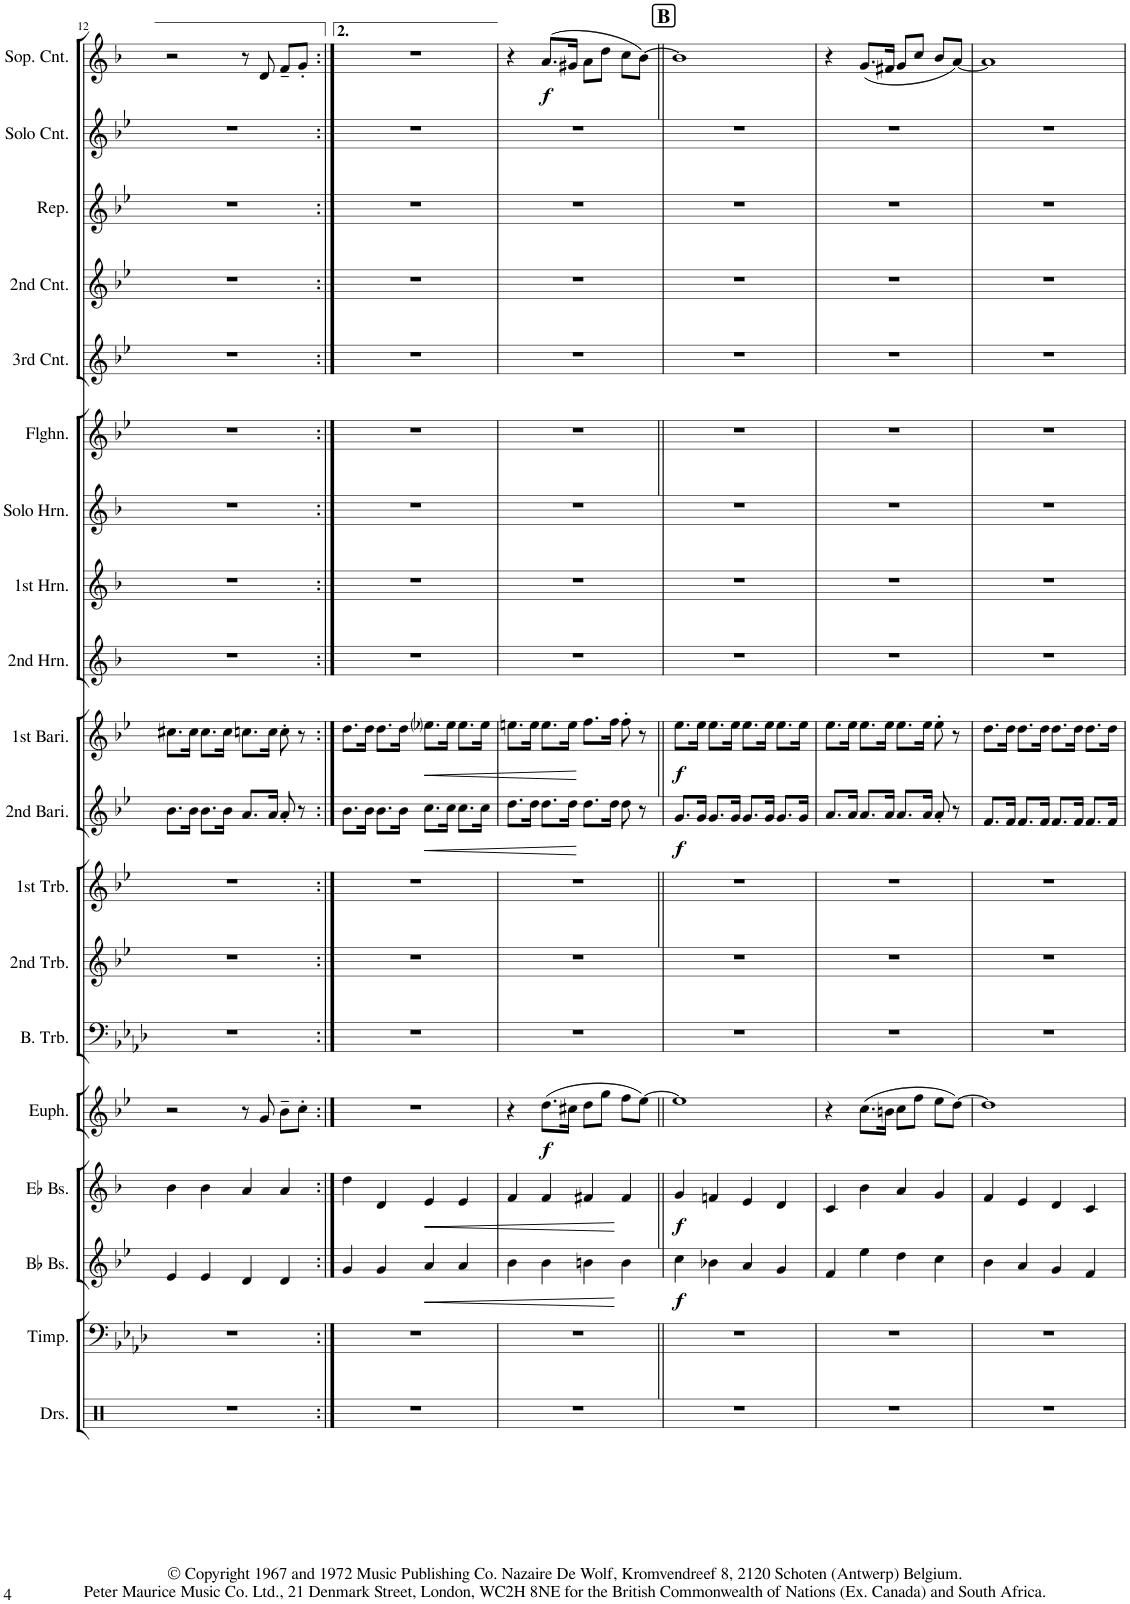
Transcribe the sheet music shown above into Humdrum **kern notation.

**kern	**kern	**kern	**dynam	**kern	**dynam	**kern	**dynam	**kern	**kern	**kern	**kern	**dynam	**kern	**dynam	**kern	**kern	**kern	**kern	**kern	**kern	**kern	**kern	**kern	**dynam
*part19	*part18	*part17	*part17	*part16	*part16	*part15	*part15	*part14	*part13	*part12	*part11	*part11	*part10	*part10	*part9	*part8	*part7	*part6	*part5	*part4	*part3	*part2	*part1	*part1
*staff19	*staff18	*staff17	*staff17	*staff16	*staff16	*staff15	*staff15	*staff14	*staff13	*staff12	*staff11	*staff11	*staff10	*staff10	*staff9	*staff8	*staff7	*staff6	*staff5	*staff4	*staff3	*staff2	*staff1	*staff1
*I"Drumset	*I"Timpani	*I"Bb Bass	*	*I"Eb Bass	*	*I"Euphonium	*	*I"Bass Trombone	*I"2nd Trombone	*I"1st Trombone	*I"2nd Baritone	*	*I"1st Baritone	*	*I"2nd Horn	*I"1st Horn	*I"Solo Horn	*I"Flugelhorn	*I"3rd Cornet	*I"2nd Cornet	*I"Repiano	*I"Solo Cornet	*I"Soprano Cornet	*
*I'Drs.	*I'Timp.	*I'Bb Bs.	*	*I'Eb Bs.	*	*I'Euph.	*	*I'B. Trb.	*I'2nd Trb.	*I'1st Trb.	*I'2nd Bari.	*	*I'1st Bari.	*	*I'2nd Hrn.	*I'1st Hrn.	*I'Solo Hrn.	*I'Flghn.	*I'3rd Cnt.	*I'2nd Cnt.	*I'Rep.	*I'Solo Cnt.	*I'Sop. Cnt.	*
!!LO:PB:g=z
*clefX	*clefF4	*clefG2	*	*clefG2	*	*clefG2	*	*clefF4	*clefG2	*clefG2	*clefG2	*	*clefG2	*	*clefG2	*clefG2	*clefG2	*clefG2	*clefG2	*clefG2	*clefG2	*clefG2	*clefG2	*
*	*	*Trd15c26	*	*Trd12c21	*	*Trd8c14	*	*Trd7c12	*Trd1c2	*Trd1c2	*Trd1c2	*	*Trd1c2	*	*Trd5c9	*Trd5c9	*Trd5c9	*Trd1c2	*Trd1c2	*Trd1c2	*Trd1c2	*Trd1c2	*Trd-2c-3	*
*k[]	*k[b-e-a-d-]	*k[b-e-]	*	*k[b-]	*	*k[b-e-]	*	*k[b-e-a-d-]	*k[b-e-]	*k[b-e-]	*k[b-e-]	*	*k[b-e-]	*	*k[b-]	*k[b-]	*k[b-]	*k[b-e-]	*k[b-e-]	*k[b-e-]	*k[b-e-]	*k[b-e-]	*k[b-]	*
*M2/2	*M2/2	*M2/2	*	*M2/2	*	*M2/2	*	*M2/2	*M2/2	*M2/2	*M2/2	*	*M2/2	*	*M2/2	*M2/2	*M2/2	*M2/2	*M2/2	*M2/2	*M2/2	*M2/2	*M2/2	*
*met(c|)	*met(c|)	*met(c|)	*	*met(c|)	*	*met(c|)	*	*met(c|)	*met(c|)	*met(c|)	*met(c|)	*	*met(c|)	*	*met(c|)	*met(c|)	*met(c|)	*met(c|)	*met(c|)	*met(c|)	*met(c|)	*met(c|)	*met(c|)	*
=12	=12	=12	=12	=12	=12	=12	=12	=12	=12	=12	=12	=12	=12	=12	=12	=12	=12	=12	=12	=12	=12	=12	=12	=12
1r	1r	4e-/	.	4b-\	.	2r	.	1r	1r	1r	8.b-\L	.	8.cc#X\L	.	1r	1r	1r	1r	1r	1r	1r	1r	2r	.
.	.	.	.	.	.	.	.	.	.	.	16b-\Jk	.	16cc#\Jk	.	.	.	.	.	.	.	.	.	.	.
.	.	4e-/	.	4b-\	.	.	.	.	.	.	8.b-\L	.	8.cc#\L	.	.	.	.	.	.	.	.	.	.	.
.	.	.	.	.	.	.	.	.	.	.	16b-\Jk	.	16cc#\Jk	.	.	.	.	.	.	.	.	.	.	.
.	.	4d/	.	4a/	.	8r	.	.	.	.	8.a/L	.	8.ccn\L	.	.	.	.	.	.	.	.	.	8r	.
.	.	.	.	.	.	8g/	.	.	.	.	.	.	.	.	.	.	.	.	.	.	.	.	8d/	.
.	.	.	.	.	.	.	.	.	.	.	16a/Jk	.	16cc\Jk	.	.	.	.	.	.	.	.	.	.	.
.	.	4d/	.	4a/	.	8b-~\L	.	.	.	.	8a'/	.	8cc'\	.	.	.	.	.	.	.	.	.	8f~/L	.
.	.	.	.	.	.	8cc'\J	.	.	.	.	8r	.	8r	.	.	.	.	.	.	.	.	.	8g'/J	.
=13:|!	=13:|!	=13:|!	=13:|!	=13:|!	=13:|!	=13:|!	=13:|!	=13:|!	=13:|!	=13:|!	=13:|!	=13:|!	=13:|!	=13:|!	=13:|!	=13:|!	=13:|!	=13:|!	=13:|!	=13:|!	=13:|!	=13:|!	=13:|!	=13:|!
1r	1r	4g/	.	4dd\	.	1r	.	1r	1r	1r	8.b-\L	.	8.dd\L	.	1r	1r	1r	1r	1r	1r	1r	1r	1r	.
.	.	.	.	.	.	.	.	.	.	.	16b-\Jk	.	16dd\Jk	.	.	.	.	.	.	.	.	.	.	.
.	.	4g/	.	4d/	.	.	.	.	.	.	8.b-\L	.	8.dd\L	.	.	.	.	.	.	.	.	.	.	.
.	.	.	.	.	.	.	.	.	.	.	16b-\Jk	.	16dd\Jk	.	.	.	.	.	.	.	.	.	.	.
!	!	!	!LO:HP:b	!	!LO:HP:b	!	!	!	!	!	!	!LO:HP:b	!	!LO:HP:b	!	!	!	!	!	!	!	!	!	!
.	.	4a/	<	4e/	<	.	.	.	.	.	8.cc\L	<	8.ee-i\L	<	.	.	.	.	.	.	.	.	.	.
.	.	.	.	.	.	.	.	.	.	.	16cc\Jk	.	16ee-\Jk	.	.	.	.	.	.	.	.	.	.	.
.	.	4a/	.	4e/	.	.	.	.	.	.	8.cc\L	.	8.ee-\L	.	.	.	.	.	.	.	.	.	.	.
.	.	.	.	.	.	.	.	.	.	.	16cc\Jk	.	16ee-\Jk	.	.	.	.	.	.	.	.	.	.	.
=14	=14	=14	=14	=14	=14	=14	=14	=14	=14	=14	=14	=14	=14	=14	=14	=14	=14	=14	=14	=14	=14	=14	=14	=14
1r	1r	4b-\	.	4f/	.	4r	.	1r	1r	1r	8.dd\L	.	8.een\L	.	1r	1r	1r	1r	1r	1r	1r	1r	4r	.
.	.	.	.	.	.	.	.	.	.	.	16dd\Jk	.	16ee\Jk	.	.	.	.	.	.	.	.	.	.	.
!	!	!	!	!	!	!	!LO:DY:b	!	!	!	!	!	!	!	!	!	!	!	!	!	!	!	!	!LO:DY:b
.	.	4b-\	.	4f/	.	(8.dd\L	f	.	.	.	8.dd\L	.	8.ee\L	.	.	.	.	.	.	.	.	.	(8.a/L	f
.	.	.	.	.	.	16cc#X\Jk	.	.	.	.	16dd\Jk	.	16ee\Jk	.	.	.	.	.	.	.	.	.	16g#X/Jk	.
.	.	4bn\	.	4f#X/	.	8dd\L	.	.	.	.	8.dd\L	[	8.ff\L	[	.	.	.	.	.	.	.	.	8a\L	.
.	.	.	.	.	.	8gg\J	.	.	.	.	.	.	.	.	.	.	.	.	.	.	.	.	8dd\J	.
.	.	.	.	.	.	.	.	.	.	.	16dd\Jk	.	16ff\Jk	.	.	.	.	.	.	.	.	.	.	.
.	.	4b\	[	4f#/	[	8ff\L	.	.	.	.	8dd\	.	8ff'\	.	.	.	.	.	.	.	.	.	8cc\L	.
.	.	.	.	.	.	[8ee-\J)	.	.	.	.	8r	.	8r	.	.	.	.	.	.	.	.	.	[8b-\J)	.
!!LO:REH:place=s1:a:B:cj:fs=14:t=B
=15||	=15||	=15||	=15||	=15||	=15||	=15||	=15||	=15||	=15||	=15||	=15||	=15||	=15||	=15||	=15||	=15||	=15||	=15||	=15||	=15||	=15||	=15||	=15||	=15||
!	!	!	!LO:DY:b	!	!LO:DY:b	!	!	!	!	!	!	!LO:DY:b	!	!LO:DY:b	!	!	!	!	!	!	!	!	!	!
1r	1r	4cc\	f	4g/	f	1ee-]	.	1r	1r	1r	8.g/L	f	8.ee-\L	f	1r	1r	1r	1r	1r	1r	1r	1r	1b-]	.
.	.	.	.	.	.	.	.	.	.	.	16g/Jk	.	16ee-\Jk	.	.	.	.	.	.	.	.	.	.	.
.	.	4b-X\	.	4fn/	.	.	.	.	.	.	8.g/L	.	8.ee-\L	.	.	.	.	.	.	.	.	.	.	.
.	.	.	.	.	.	.	.	.	.	.	16g/Jk	.	16ee-\Jk	.	.	.	.	.	.	.	.	.	.	.
.	.	4a/	.	4e/	.	.	.	.	.	.	8.g/L	.	8.ee-\L	.	.	.	.	.	.	.	.	.	.	.
.	.	.	.	.	.	.	.	.	.	.	16g/Jk	.	16ee-\Jk	.	.	.	.	.	.	.	.	.	.	.
.	.	4g/	.	4d/	.	.	.	.	.	.	8.g/L	.	8.ee-\L	.	.	.	.	.	.	.	.	.	.	.
.	.	.	.	.	.	.	.	.	.	.	16g/Jk	.	16ee-\Jk	.	.	.	.	.	.	.	.	.	.	.
=16	=16	=16	=16	=16	=16	=16	=16	=16	=16	=16	=16	=16	=16	=16	=16	=16	=16	=16	=16	=16	=16	=16	=16	=16
1r	1r	4f/	.	4c/	.	4r	.	1r	1r	1r	8.a/L	.	8.ee-\L	.	1r	1r	1r	1r	1r	1r	1r	1r	4r	.
.	.	.	.	.	.	.	.	.	.	.	16a/Jk	.	16ee-\Jk	.	.	.	.	.	.	.	.	.	.	.
.	.	4ee-\	.	4b-\	.	(8.cc\L	.	.	.	.	8.a/L	.	8.ee-\L	.	.	.	.	.	.	.	.	.	(8.g/L	.
.	.	.	.	.	.	16bn\Jk	.	.	.	.	16a/Jk	.	16ee-\Jk	.	.	.	.	.	.	.	.	.	16f#X/Jk	.
.	.	4dd\	.	4a/	.	8cc\L	.	.	.	.	8.a/L	.	8.ee-\L	.	.	.	.	.	.	.	.	.	8g/L	.
.	.	.	.	.	.	8ff\J	.	.	.	.	.	.	.	.	.	.	.	.	.	.	.	.	8cc/J	.
.	.	.	.	.	.	.	.	.	.	.	16a/Jk	.	16ee-\Jk	.	.	.	.	.	.	.	.	.	.	.
.	.	4cc\	.	4g/	.	8ee-\L	.	.	.	.	8a'/	.	8ee-'\	.	.	.	.	.	.	.	.	.	8b-/L	.
.	.	.	.	.	.	[8dd\J)	.	.	.	.	8r	.	8r	.	.	.	.	.	.	.	.	.	[8a/J)	.
=17	=17	=17	=17	=17	=17	=17	=17	=17	=17	=17	=17	=17	=17	=17	=17	=17	=17	=17	=17	=17	=17	=17	=17	=17
1r	1r	4b-\	.	4f/	.	1dd]	.	1r	1r	1r	8.f/L	.	8.dd\L	.	1r	1r	1r	1r	1r	1r	1r	1r	1a]	.
.	.	.	.	.	.	.	.	.	.	.	16f/Jk	.	16dd\Jk	.	.	.	.	.	.	.	.	.	.	.
.	.	4a/	.	4e/	.	.	.	.	.	.	8.f/L	.	8.dd\L	.	.	.	.	.	.	.	.	.	.	.
.	.	.	.	.	.	.	.	.	.	.	16f/Jk	.	16dd\Jk	.	.	.	.	.	.	.	.	.	.	.
.	.	4g/	.	4d/	.	.	.	.	.	.	8.f/L	.	8.dd\L	.	.	.	.	.	.	.	.	.	.	.
.	.	.	.	.	.	.	.	.	.	.	16f/Jk	.	16dd\Jk	.	.	.	.	.	.	.	.	.	.	.
.	.	4f/	.	4c/	.	.	.	.	.	.	8.f/L	.	8.dd\L	.	.	.	.	.	.	.	.	.	.	.
.	.	.	.	.	.	.	.	.	.	.	16f/Jk	.	16dd\Jk	.	.	.	.	.	.	.	.	.	.	.
=	=	=	=	=	=	=	=	=	=	=	=	=	=	=	=	=	=	=	=	=	=	=	=	=
*-	*-	*-	*-	*-	*-	*-	*-	*-	*-	*-	*-	*-	*-	*-	*-	*-	*-	*-	*-	*-	*-	*-	*-	*-
